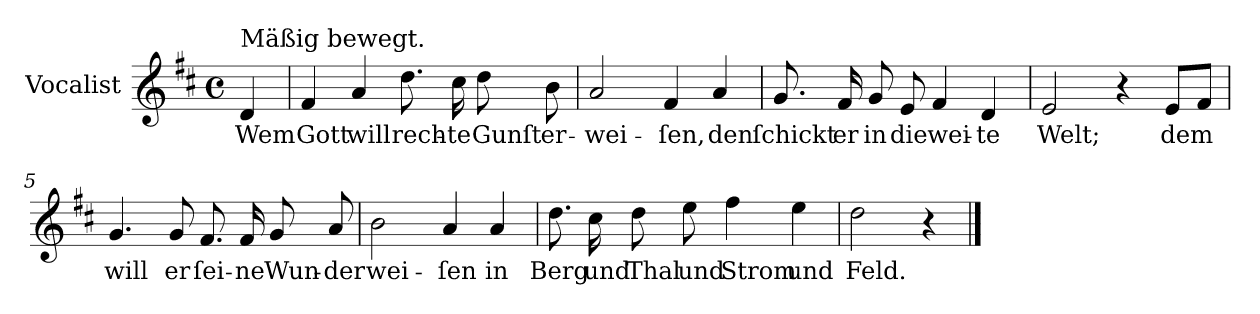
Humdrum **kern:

**kern	**text
*part1	*part1
*staff1	*staff1
*I"Vocalist	*
*clefG2	*
*k[f#c#]	*
*D:	*
*M4/4	*
*met(c)	*
=	=
!LO:TX:a:t=Mäßig bewegt.	!
4d	Wem
=1	=1
4f#	Gott
4a	will
8.dd	rech-
16cc#	-te
8dd	Gunſt
8b	er-
=2	=2
2a	-wei-
4f#	-ſen,
4a	den
=3	=3
8.g	ſchickt
16f#	er
8g	in
8e	die
4f#	wei-
4d	-te
=4	=4
2e	Welt;
4r	.
8eL	dem
8f#J	.
=5	=5
4.g	will
8g	er
8.f#	ſei-
16f#	-ne
8g	Wun-
8a	-der
=6	=6
2b	wei-
4a	-ſen
4a	in
=7	=7
8.dd	Berg
16cc#	und
8dd	Thal
8ee	und
4ff#	Strom
4ee	und
=8	=8
2dd	Feld.
4r	.
==	==
*-	*-
